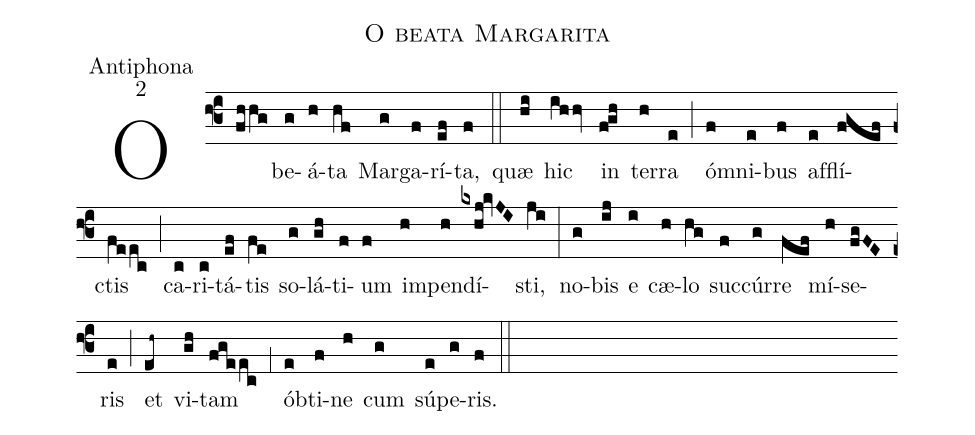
name:O beata Margarita;
office-part:Antiphona;
mode:2;
%%
(f3) O(fhhg) be(g)á(h)ta(hf) Mar(g)ga(f)rí(ef)ta,(f) (::)
quæ(hi) hic(ihhv) in(f!gh) ter(h)ra(e) (;) ó(f)mni(e)bus(f) af(e)flí(fgef)ctis(feec) (;) ca(c)ri(c)tá(ef)tis(fe) so(g)lá(gh)ti(f)um(f) im(h)pen(h)dí(kxhj!kvJI)sti,(ji) (:)
no(g)bis(ij) e(i) cæ(h)lo(hg) suc(f)cúr(g)re(fef) mí(h)se(fgFE)ris(e) (;) et(eh~) vi(gh)tam(fgeec) (,1) ób(e)ti(f)ne(h) cum(g) sú(e)pe(g)ris.(f) (::)
